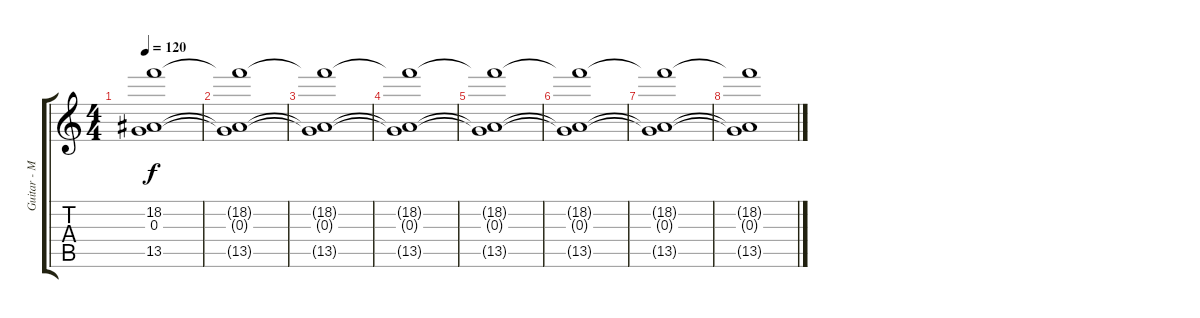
\track ("Guitar - Mark Engles" "Guitar - M") {instrument overdrivenguitar}
\staff {score tabs}
\tuning (E4 B3 G3 D3 A2 E2) {hide}
\ts (4 4)
\tempo 120
\clef g2
\ks c
(18.2{t} 0.3{t} 13.5{t}).1{dy f} |
(18.2{t} 0.3{t} 13.5{t}).1 |
(18.2{t} 0.3{t} 13.5{t}).1 |
(18.2{t} 0.3{t} 13.5{t}).1 |
(18.2{t} 0.3{t} 13.5{t}).1 |
(18.2{t} 0.3{t} 13.5{t}).1 |
(18.2{t} 0.3{t} 13.5{t}).1{volume 3} |
(18.2{t} 0.3{t} 13.5{t}).1
